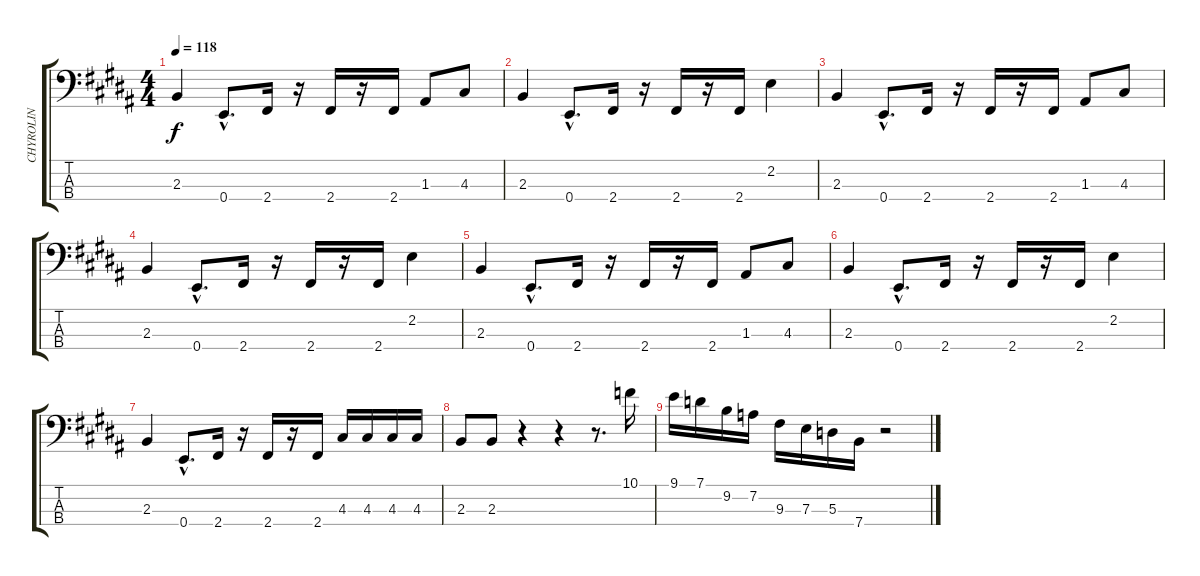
\track ("CHYROLIN" "CHYROLIN") {instrument electricbasspick}
\staff {score tabs}
\tuning (G2 D2 A1 E1) {hide}
\ts (4 4)
\tempo 118
\clef f4
\ks b
2.3.4{dy f} 0.4{hac}.8{d} 2.4.16 r.16 2.4.16 r.16 2.4.16 1.3.8 4.3.8 |
2.3.4 0.4{hac}.8{d} 2.4.16 r.16 2.4.16 r.16 2.4.16 2.2.4 |
2.3.4 0.4{hac}.8{d} 2.4.16 r.16 2.4.16 r.16 2.4.16 1.3.8 4.3.8 |
2.3.4 0.4{hac}.8{d} 2.4.16 r.16 2.4.16 r.16 2.4.16 2.2.4 |
2.3.4 0.4{hac}.8{d} 2.4.16 r.16 2.4.16 r.16 2.4.16 1.3.8 4.3.8 |
2.3.4 0.4{hac}.8{d} 2.4.16 r.16 2.4.16 r.16 2.4.16 2.2.4 |
2.3.4 0.4{hac}.8{d} 2.4.16 r.16 2.4.16 r.16 2.4.16 4.3.16 4.3.16 4.3.16 4.3.16 |
2.3.8 2.3.8 r.4 r.4 r.8{d} 10.1.16 |
9.1.16 7.1.16 9.2.16 7.2.16 9.3.16 7.3.16 5.3.16 7.4.16 r.2
